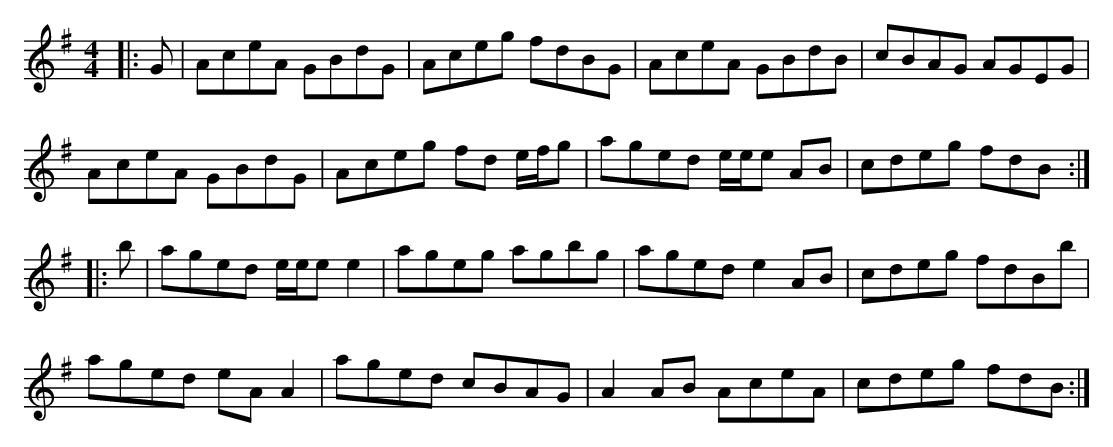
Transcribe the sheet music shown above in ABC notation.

X:1
M:4/4
K:Ador
|:G|AceA GBdG|Aceg fdBG|AceA GBdB|cBAG AGEG|
AceA GBdG|Aceg fd e/f/g|aged e/e/e AB|cdeg fdB:|
|:b|aged e/e/e e2|ageg agbg|aged e2AB|cdeg fdBb|
aged eAA2|aged cBAG|A2AB AceA|cdeg fdB:|
